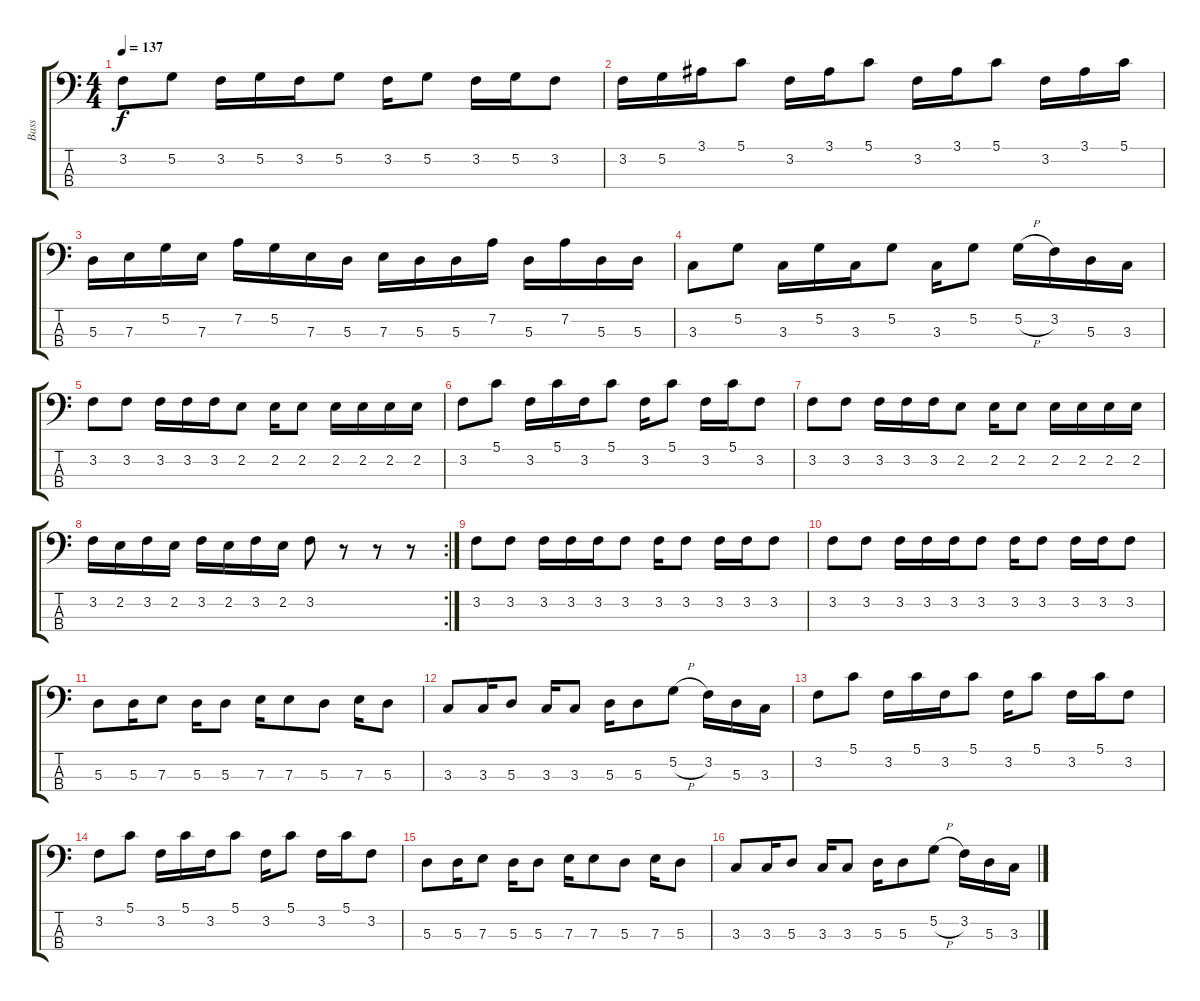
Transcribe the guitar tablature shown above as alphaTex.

\track ("Bass" "Bass") {instrument electricbasspick}
\staff {score tabs}
\tuning (G2 D2 A1 E1) {hide}
\ts (4 4)
\tempo 137
\clef f4
\ks c
3.2.8{dy f} 5.2.8 3.2.16 5.2.16 3.2.16 5.2.8 3.2.16 5.2.8 3.2.16 5.2.16 3.2.8 |
3.2.16 5.2.16 3.1.16 5.1.8 3.2.16 3.1.16 5.1.8 3.2.16 3.1.16 5.1.8 3.2.16 3.1.16 5.1.16 |
5.3.16 7.3.16 5.2.16 7.3.16 7.2.16 5.2.16 7.3.16 5.3.16 7.3.16 5.3.16 5.3.16 7.2.16 5.3.16 7.2.16 5.3.16 5.3.16 |
3.3.8 5.2.8 3.3.16 5.2.16 3.3.16 5.2.8 3.3.16 5.2.8 5.2{h}.16 3.2.16 5.3.16 3.3.16 |
3.2.8 3.2.8 3.2.16 3.2.16 3.2.16 2.2.8 2.2.16 2.2.8 2.2.16 2.2.16 2.2.16 2.2.16 |
3.2.8 5.1.8 3.2.16 5.1.16 3.2.16 5.1.8 3.2.16 5.1.8 3.2.16 5.1.16 3.2.8 |
3.2.8 3.2.8 3.2.16 3.2.16 3.2.16 2.2.8 2.2.16 2.2.8 2.2.16 2.2.16 2.2.16 2.2.16 |
\rc 2
3.2.16 2.2.16 3.2.16 2.2.16 3.2.16 2.2.16 3.2.16 2.2.16 3.2.8 r.8 r.8 r.8 |
3.2.8 3.2.8 3.2.16 3.2.16 3.2.16 3.2.8 3.2.16 3.2.8 3.2.16 3.2.16 3.2.8 |
3.2.8 3.2.8 3.2.16 3.2.16 3.2.16 3.2.8 3.2.16 3.2.8 3.2.16 3.2.16 3.2.8 |
5.3.8 5.3.16 7.3.8 5.3.16 5.3.8 7.3.16 7.3.8 5.3.8 7.3.16 5.3.8 |
3.3.8 3.3.16 5.3.8 3.3.16 3.3.8 5.3.16 5.3.8 5.2{h}.8 3.2.16 5.3.16 3.3.16 |
3.2.8 5.1.8 3.2.16 5.1.16 3.2.16 5.1.8 3.2.16 5.1.8 3.2.16 5.1.16 3.2.8 |
3.2.8 5.1.8 3.2.16 5.1.16 3.2.16 5.1.8 3.2.16 5.1.8 3.2.16 5.1.16 3.2.8 |
5.3.8 5.3.16 7.3.8 5.3.16 5.3.8 7.3.16 7.3.8 5.3.8 7.3.16 5.3.8 |
3.3.8 3.3.16 5.3.8 3.3.16 3.3.8 5.3.16 5.3.8 5.2{h}.8 3.2.16 5.3.16 3.3.16
